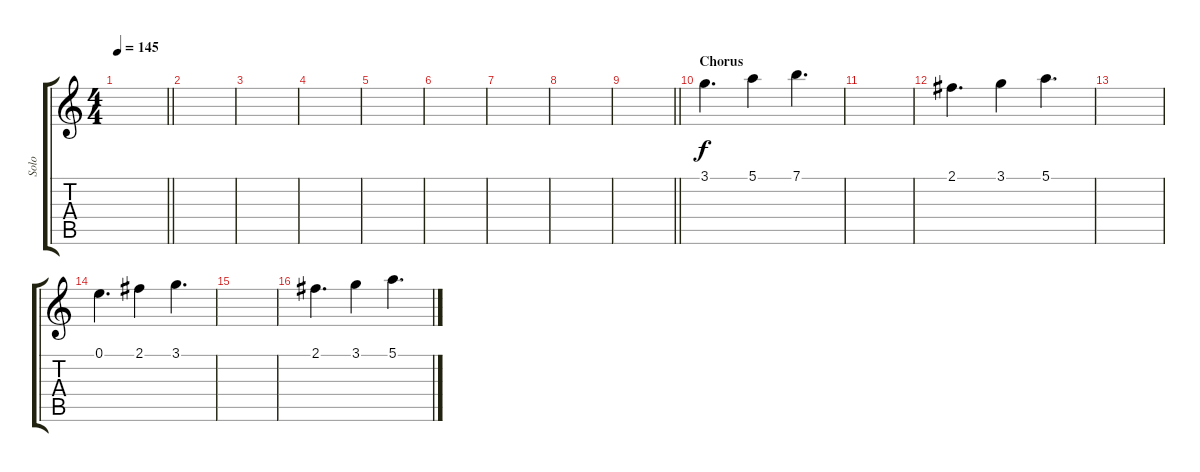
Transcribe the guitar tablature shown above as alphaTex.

\track ("Solo" "Solo") {instrument electricguitarjazz}
\staff {score tabs}
\tuning (E4 B3 G3 D3 A2 E2) {hide}
\ts (4 4)
\tempo 145
\clef g2
\barLineRight lightlight
\ks c
|
|
|
|
|
|
|
|
\barLineRight lightlight
|
\section ("" "Chorus")
3.1.4{d} 5.1.4 7.1.4{d} |
|
2.1.4{d} 3.1.4 5.1.4{d} |
|
0.1.4{d} 2.1.4 3.1.4{d} |
|
2.1.4{d} 3.1.4 5.1.4{d}
